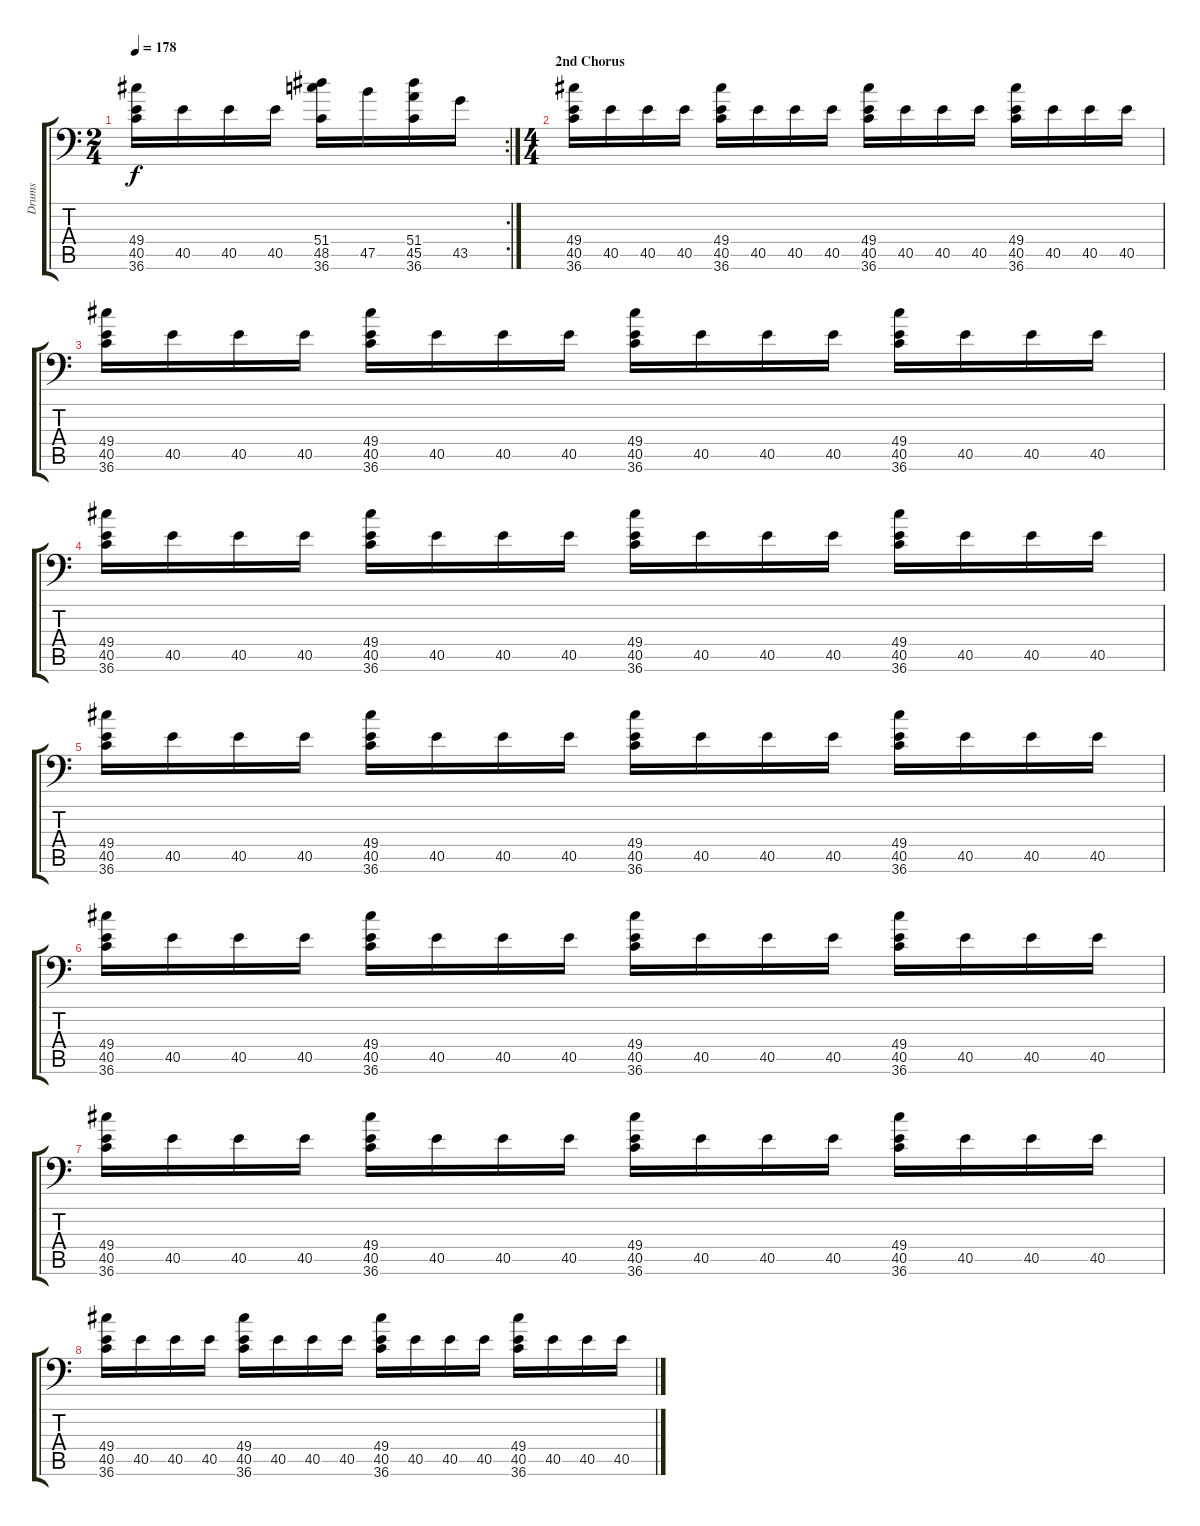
\track ("Drums" "Drums") {instrument acousticgrandpiano}
\staff {score tabs}
\tuning (C-1 C-1 C-1 C-1 C-1 C-1) {hide}
\rc 2
\ts (2 4)
\tempo 178
\clef f4
\ks c
(49.4 40.5 36.6).16{dy f} 40.5.16 40.5.16 40.5.16 (51.4 48.5 36.6).16 47.5.16 (51.4 45.5 36.6).16 43.5.16 |
\ts (4 4)
\section ("" "2nd Chorus")
(49.4 40.5 36.6).16 40.5.16 40.5.16 40.5.16 (49.4 40.5 36.6).16 40.5.16 40.5.16 40.5.16 (49.4 40.5 36.6).16 40.5.16 40.5.16 40.5.16 (49.4 40.5 36.6).16 40.5.16 40.5.16 40.5.16 |
(49.4 40.5 36.6).16 40.5.16 40.5.16 40.5.16 (49.4 40.5 36.6).16 40.5.16 40.5.16 40.5.16 (49.4 40.5 36.6).16 40.5.16 40.5.16 40.5.16 (49.4 40.5 36.6).16 40.5.16 40.5.16 40.5.16 |
(49.4 40.5 36.6).16 40.5.16 40.5.16 40.5.16 (49.4 40.5 36.6).16 40.5.16 40.5.16 40.5.16 (49.4 40.5 36.6).16 40.5.16 40.5.16 40.5.16 (49.4 40.5 36.6).16 40.5.16 40.5.16 40.5.16 |
(49.4 40.5 36.6).16 40.5.16 40.5.16 40.5.16 (49.4 40.5 36.6).16 40.5.16 40.5.16 40.5.16 (49.4 40.5 36.6).16 40.5.16 40.5.16 40.5.16 (49.4 40.5 36.6).16 40.5.16 40.5.16 40.5.16 |
(49.4 40.5 36.6).16 40.5.16 40.5.16 40.5.16 (49.4 40.5 36.6).16 40.5.16 40.5.16 40.5.16 (49.4 40.5 36.6).16 40.5.16 40.5.16 40.5.16 (49.4 40.5 36.6).16 40.5.16 40.5.16 40.5.16 |
(49.4 40.5 36.6).16 40.5.16 40.5.16 40.5.16 (49.4 40.5 36.6).16 40.5.16 40.5.16 40.5.16 (49.4 40.5 36.6).16 40.5.16 40.5.16 40.5.16 (49.4 40.5 36.6).16 40.5.16 40.5.16 40.5.16 |
(49.4 40.5 36.6).16 40.5.16 40.5.16 40.5.16 (49.4 40.5 36.6).16 40.5.16 40.5.16 40.5.16 (49.4 40.5 36.6).16 40.5.16 40.5.16 40.5.16 (49.4 40.5 36.6).16 40.5.16 40.5.16 40.5.16
